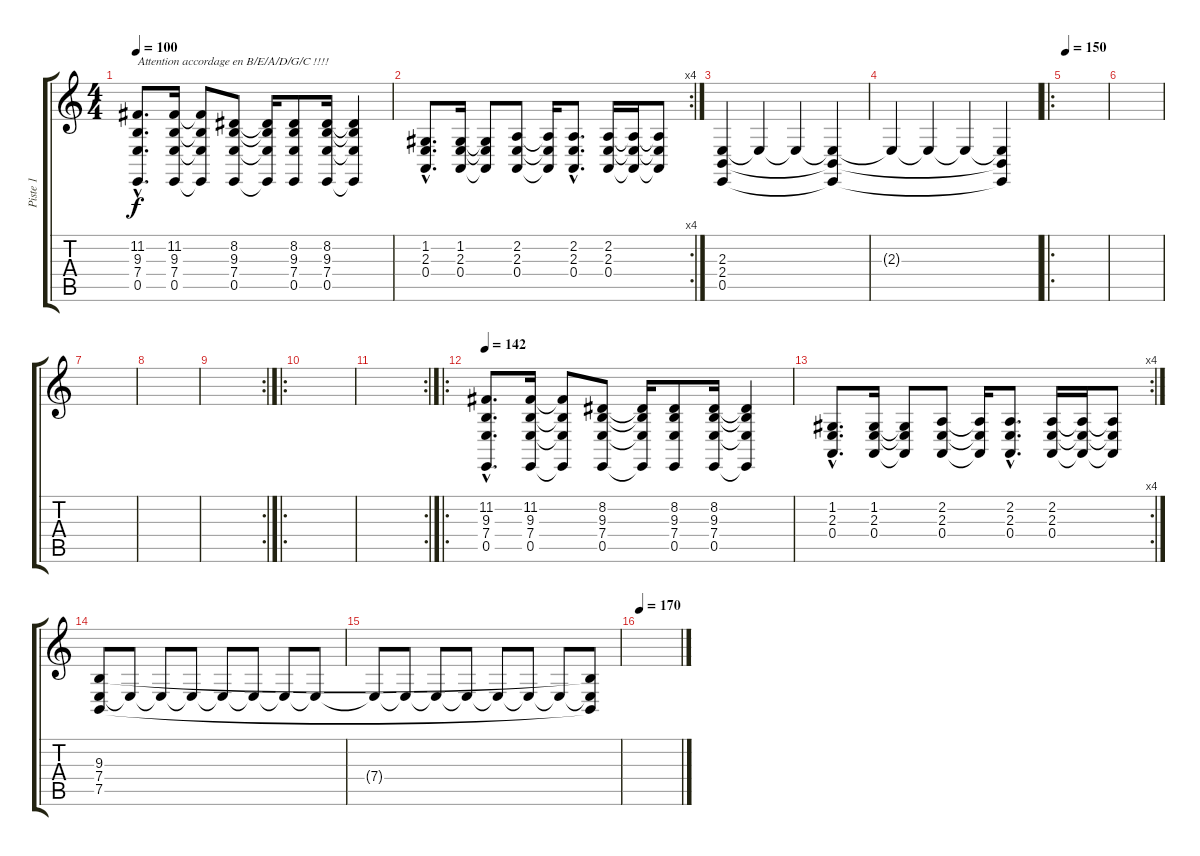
\track ("Piste 1" "Piste 1") {instrument stringensemble1}
\staff {score tabs}
\tuning (C4 G3 D3 A2 E2 B1) {hide}
\ts (4 4)
\tempo 100
\tempo 95
\tempo 142
\tempo 100
\clef g2
\ks c
(11.2{hac} 9.3{hac} 7.4{hac} 0.5{hac}).8{d txt "Attention accordage en B/E/A/D/G/C !!!!" dy f instrument distortionguitar} (11.2 9.3 7.4 0.5).16 (11.2{t} 9.3{t} 7.4{t} 0.5{t}).8 (8.2 9.3 7.4 0.5).8 (8.2{t} 9.3{t} 7.4{t} 0.5{t}).16 (8.2 9.3 7.4 0.5).8 (8.2 9.3 7.4 0.5).16 (8.2{t} 9.3{t} 7.4{t} 0.5{t}).4 |
\rc 4
(1.2{hac} 2.3{hac} 0.4{hac}).8{d} (1.2 2.3 0.4).16 (1.2{t} 2.3{t} 0.4{t}).8 (2.2 2.3 0.4).8 (2.2{t} 2.3{t} 0.4{t}).16 (2.2{hac} 2.3{hac} 0.4{hac}).8{d} (2.2 2.3 0.4).16 (2.2{t} 2.3{t} 0.4{t}).16 (2.2{t} 2.3{t} 0.4{t}).8 |
(2.3 2.4 0.5).4 2.3{t}.4{volume 8} 2.3{t}.4{volume 5} (2.3{t} 2.4{t} 0.5{t}).4 |
2.3{t}.4{volume 13} 2.3{t}.4 2.3{t}.4 (2.3{t} 2.4{t} 0.5{t}).4 |
\ro
\tempo 150
|
|
|
|
\rc 2
|
\ro
|
\rc 2
|
\ro
\tempo 90
\tempo 142
(11.2{hac} 9.3{hac} 7.4{hac} 0.5{hac}).8{d instrument distortionguitar} (11.2 9.3 7.4 0.5).16 (11.2{t} 9.3{t} 7.4{t} 0.5{t}).8 (8.2 9.3 7.4 0.5).8 (8.2{t} 9.3{t} 7.4{t} 0.5{t}).16 (8.2 9.3 7.4 0.5).8 (8.2 9.3 7.4 0.5).16 (8.2{t} 9.3{t} 7.4{t} 0.5{t}).4 |
\rc 4
(1.2{hac} 2.3{hac} 0.4{hac}).8{d} (1.2 2.3 0.4).16 (1.2{t} 2.3{t} 0.4{t}).8 (2.2 2.3 0.4).8 (2.2{t} 2.3{t} 0.4{t}).16 (2.2{hac} 2.3{hac} 0.4{hac}).8{d} (2.2 2.3 0.4).16 (2.2{t} 2.3{t} 0.4{t}).16 (2.2{t} 2.3{t} 0.4{t}).8 |
(9.3 7.4 7.5).8 7.4{t}.8 7.4{t}.8 7.4{t}.8 7.4{t}.8 7.4{t}.8 7.4{t}.8 7.4{t}.8 |
7.4{t}.8 7.4{t}.8 7.4{t}.8 7.4{t}.8 7.4{t}.8 7.4{t}.8 7.4{t}.8 (9.3{t} 7.4{t} 7.5{t}).8 |
\tempo 170
